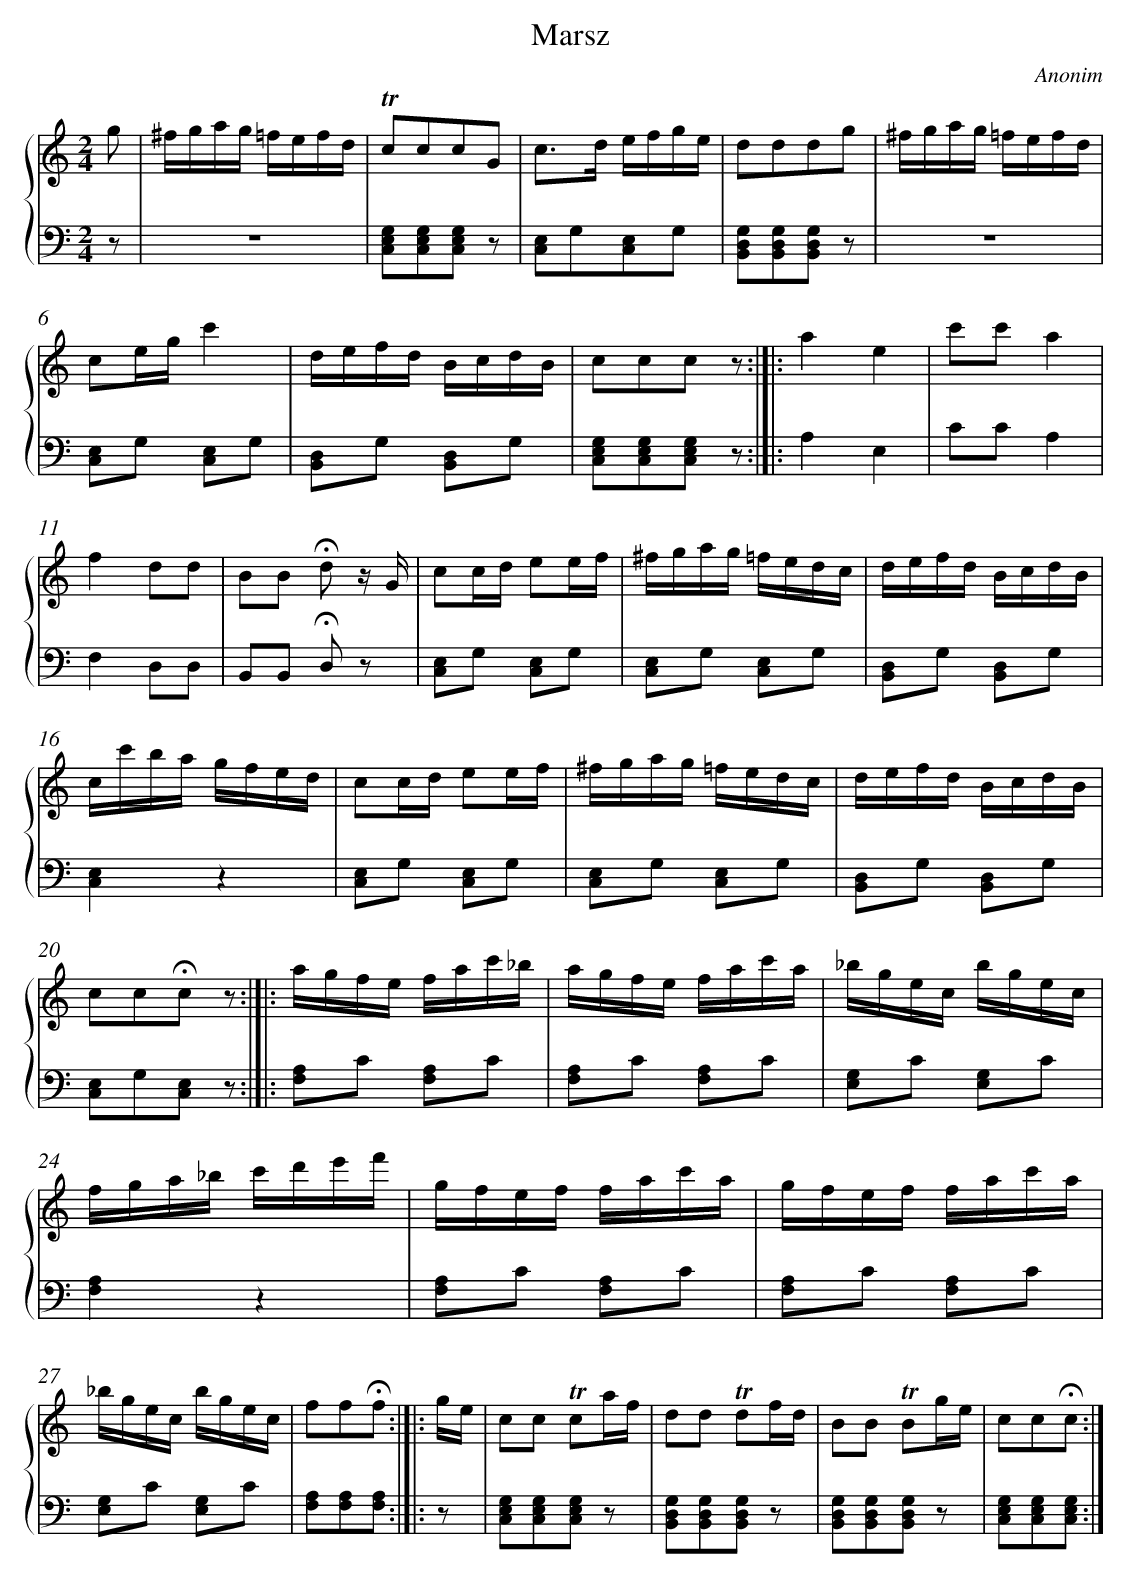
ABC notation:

X:1
T: Marsz
C: Anonim
L: 1/8
M: 2/4
%%staves {1 2}
V: 1 clef=treble
V: 2 clef=bass
K: C
[V:1] g [I:setbarnb 1]|
[V:2] z |
[V:1] ^f/g/a/g/ =f/e/f/d/ |
[V:2] z4 |
[V:1] !trill!cccG |
[V:2] [G,E,C,][G,E,C,][G,E,C,] z |
[V:1] c>d e/f/g/e/ |
[V:2] [E,C,]G,[E,C,]G, |
[V:1] dddg |
[V:2] [G,D,B,,][G,D,B,,][G,D,B,,] z |
[V:1] ^f/g/a/g/ =f/e/f/d/ |
[V:2] z4 |
[V:1] ce/g/c'2 |
[V:2] [E,C,]G, [E,C,]G, |
[V:1] d/e/f/d/ B/c/d/B/ |
[V:2] [D,B,,]G, [D,B,,]G, |
[V:1] ccc z :|]|:
[V:2] [G,E,C,][G,E,C,][G,E,C,] z :|]|:
[V:1] a2e2 |
[V:2] A,2E,2 |
[V:1] c'c'a2 |
[V:2] CCA,2 |
[V:1] f2dd |
[V:2] F,2D,D, |
[V:1] BB !fermata!d z/ G/ |
[V:2] B,,B,, !fermata!D, z |
[V:1] cc/d/ ee/f/ |
[V:2] [E,C,]G, [E,C,]G, |
[V:1] ^f/g/a/g/ =f/e/d/c/ |
[V:2] [E,C,]G, [E,C,]G, |
[V:1] d/e/f/d/ B/c/d/B/ |
[V:2] [D,B,,]G, [D,B,,]G, |
[V:1] c/c'/b/a/ g/f/e/d/ |
[V:2] [E,2C,2]z2 |
[V:1] cc/d/ ee/f/ |
[V:2] [E,C,]G, [E,C,]G, |
[V:1] ^f/g/a/g/ =f/e/d/c/ |
[V:2] [E,C,]G, [E,C,]G, |
[V:1] d/e/f/d/ B/c/d/B/ |
[V:2] [D,B,,]G, [D,B,,]G, |
[V:1] cc!fermata!c z :|]|:
[V:2] [E,C,]G,[E,C,] z :|]|:
[V:1] a/g/f/e/ f/a/c'/_b/ |
[V:2] [A,F,]C [A,F,]C |
[V:1] a/g/f/e/ f/a/c'/a/ |
[V:2] [A,F,]C [A,F,]C |
[V:1] _b/g/e/c/ b/g/e/c/ |
[V:2] [G,E,]C [G,E,]C |
[V:1] f/g/a/_b/ c'/d'/e'/f'/ |
[V:2] [A,2F,2]z2 |
[V:1] g/f/e/f/ f/a/c'/a/ |
[V:2] [A,F,]C [A,F,]C |
[V:1] g/f/e/f/ f/a/c'/a/ |
[V:2] [A,F,]C [A,F,]C |
[V:1] _b/g/e/c/ b/g/e/c/ |
[V:2] [G,E,]C [G,E,]C |
[V:1] ff!fermata!f [I:setbarnb 28]:|]|:
[V:2] [A,F,][A,F,][A,F,] :|]|:
[V:1] g/e/ |
[V:2] z |
[V:1] cc !trill!ca/f/ |
[V:2] [G,E,C,][G,E,C,][G,E,C,] z |
[V:1] dd !trill!df/d/ |
[V:2] [G,D,B,,][G,D,B,,][G,D,B,,] z |
[V:1] BB !trill!Bg/e/ |
[V:2] [G,D,B,,][G,D,B,,][G,D,B,,] z |
[V:1] cc!fermata!c :|]
[V:2] [G,E,C,][G,E,C,][G,E,C,] :|]
